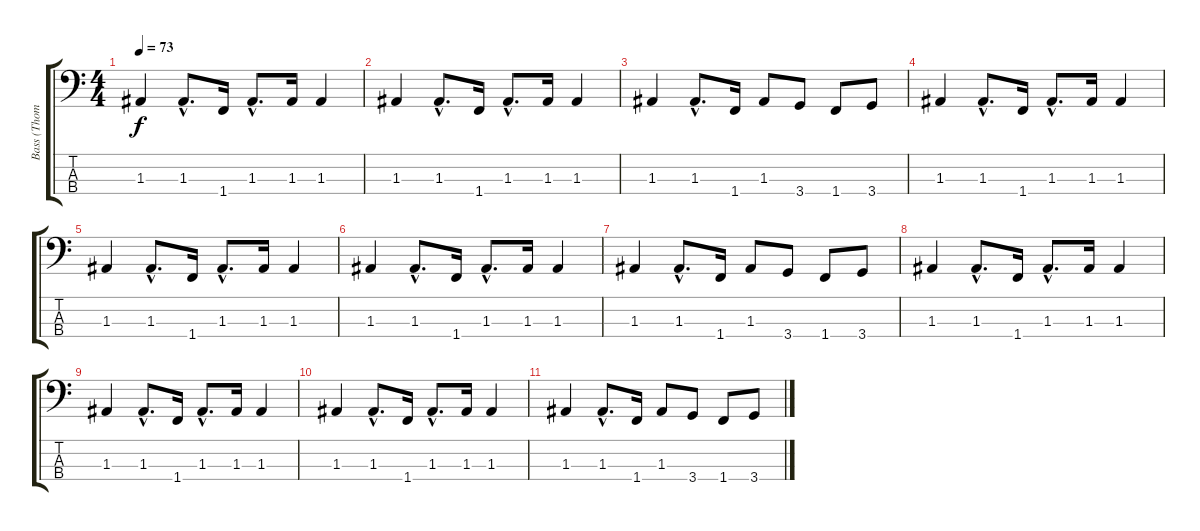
\track ("Bass (Thompson)" "Bass (Thom") {instrument electricbassfinger}
\staff {score tabs}
\tuning (G2 D2 A1 E1) {hide}
\ts (4 4)
\tempo 73
\clef f4
\ks c
1.3.4{dy f} 1.3{hac}.8{d} 1.4.16 1.3{hac}.8{d} 1.3.16 1.3.4 |
1.3.4 1.3{hac}.8{d} 1.4.16 1.3{hac}.8{d} 1.3.16 1.3.4 |
1.3.4 1.3{hac}.8{d} 1.4.16 1.3.8 3.4.8 1.4.8 3.4.8 |
1.3.4 1.3{hac}.8{d} 1.4.16 1.3{hac}.8{d} 1.3.16 1.3.4 |
1.3.4 1.3{hac}.8{d} 1.4.16 1.3{hac}.8{d} 1.3.16 1.3.4 |
1.3.4 1.3{hac}.8{d} 1.4.16 1.3{hac}.8{d} 1.3.16 1.3.4 |
1.3.4 1.3{hac}.8{d} 1.4.16 1.3.8 3.4.8 1.4.8 3.4.8 |
1.3.4 1.3{hac}.8{d} 1.4.16 1.3{hac}.8{d} 1.3.16 1.3.4 |
1.3.4 1.3{hac}.8{d} 1.4.16 1.3{hac}.8{d} 1.3.16 1.3.4 |
1.3.4 1.3{hac}.8{d} 1.4.16 1.3{hac}.8{d} 1.3.16 1.3.4 |
1.3.4 1.3{hac}.8{d} 1.4.16 1.3.8 3.4.8 1.4.8 3.4.8
